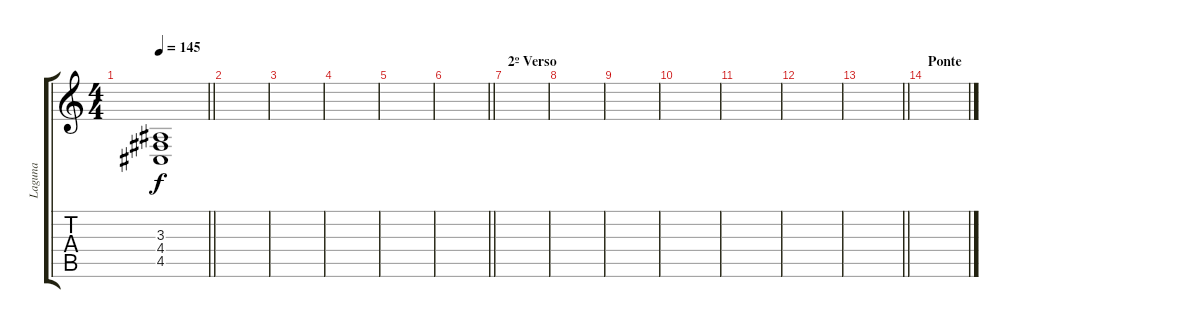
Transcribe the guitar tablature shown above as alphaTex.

\track ("Laguna" "Laguna") {instrument lead2sawtooth}
\staff {score tabs}
\tuning (E4 B3 G3 D3 A2 E2) {hide}
\ts (4 4)
\tempo 145
\clef g2
\barLineRight lightlight
\ks c
(3.3 4.4 4.5).1{dy f} |
|
|
|
|
\barLineRight lightlight
|
\section ("" "2º Verso")
|
|
|
|
|
|
\barLineRight lightlight
|
\section ("" "Ponte")
